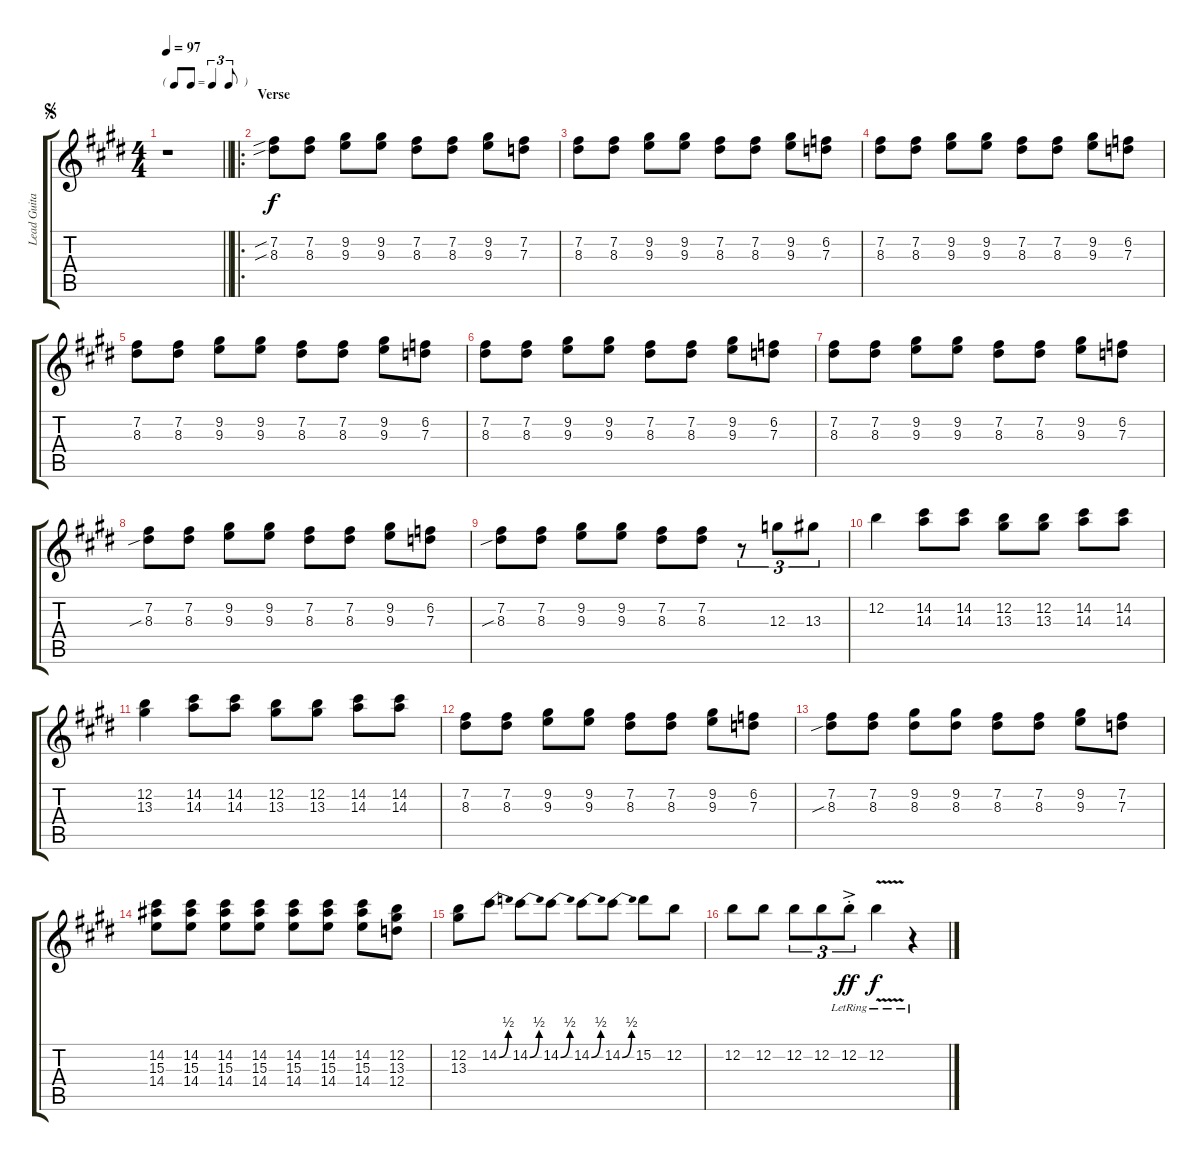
\track ("Lead Guitar 1" "Lead Guita") {instrument overdrivenguitar}
\staff {score tabs}
\tuning (E4 B3 G3 D3 A2 E2) {hide}
\ts (4 4)
\tf triplet8th
\jump segno
\tempo 97
\clef g2
\barLineRight lightlight
\ks e
r.1{dy f instrument overdrivenguitar} |
\ro
\section ("" "Verse")
\ks c#minor
(7.2{sib} 8.3{sib}).8 (7.2 8.3).8 (9.2 9.3).8 (9.2 9.3).8 (7.2 8.3).8 (7.2 8.3).8 (9.2 9.3).8 (7.2 7.3).8 |
\ks e
(7.2 8.3).8 (7.2 8.3).8 (9.2 9.3).8 (9.2 9.3).8 (7.2 8.3).8 (7.2 8.3).8 (9.2 9.3).8 (6.2 7.3).8 |
\ks c#minor
(7.2 8.3).8 (7.2 8.3).8 (9.2 9.3).8 (9.2 9.3).8 (7.2 8.3).8 (7.2 8.3).8 (9.2 9.3).8 (6.2 7.3).8 |
(7.2 8.3).8 (7.2 8.3).8 (9.2 9.3).8 (9.2 9.3).8 (7.2 8.3).8 (7.2 8.3).8 (9.2 9.3).8 (6.2 7.3).8 |
\ks e
(7.2 8.3).8 (7.2 8.3).8 (9.2 9.3).8 (9.2 9.3).8 (7.2 8.3).8 (7.2 8.3).8 (9.2 9.3).8 (6.2 7.3).8 |
\ks c#minor
(7.2 8.3).8 (7.2 8.3).8 (9.2 9.3).8 (9.2 9.3).8 (7.2 8.3).8 (7.2 8.3).8 (9.2 9.3).8 (6.2 7.3).8 |
(7.2 8.3{sib}).8 (7.2 8.3).8 (9.2 9.3).8 (9.2 9.3).8 (7.2 8.3).8 (7.2 8.3).8 (9.2 9.3).8 (6.2 7.3).8 |
\ks e
(7.2 8.3{sib}).8 (7.2 8.3).8 (9.2 9.3).8 (9.2 9.3).8 (7.2 8.3).8 (7.2 8.3).8 r.8{tu (3 2)} 12.3.8{tu (3 2)} 13.3.8{tu (3 2)} |
\ks c#minor
12.2.4 (14.2 14.3).8 (14.2 14.3).8 (12.2 13.3).8 (12.2 13.3).8 (14.2 14.3).8 (14.2 14.3).8 |
(12.2 13.3).4 (14.2 14.3).8 (14.2 14.3).8 (12.2 13.3).8 (12.2 13.3).8 (14.2 14.3).8 (14.2 14.3).8 |
\ks e
(7.2 8.3).8 (7.2 8.3).8 (9.2 9.3).8 (9.2 9.3).8 (7.2 8.3).8 (7.2 8.3).8 (9.2 9.3).8 (6.2 7.3).8 |
\ks c#minor
(7.2 8.3{sib}).8 (7.2 8.3).8 (9.2 8.3).8 (9.2 8.3).8 (7.2 8.3).8 (7.2 8.3).8 (9.2 9.3).8 (7.2 7.3).8 |
(14.2 15.3 14.4).8 (14.2 15.3 14.4).8 (14.2 15.3 14.4).8 (14.2 15.3 14.4).8 (14.2 15.3 14.4).8 (14.2 15.3 14.4).8 (14.2 15.3 14.4).8 (12.2 13.3 12.4).8 |
\ks e
(12.2 13.3).8 14.2{be (bend 0 0 60 2)}.8 14.2{be (bend 0 0 60 2)}.8 14.2{be (bend 0 0 60 2)}.8 14.2{be (bend 0 0 60 2)}.8 14.2{be (bend 0 0 60 2)}.8 15.2.8 12.2.8 |
\ks c#minor
12.2.8 12.2.8 12.2.8{tu (3 2)} 12.2.8{tu (3 2)} 12.2{ac st lr}.8{tu (3 2) dy ff} 12.2{v lr}.4{dy f} r.4
